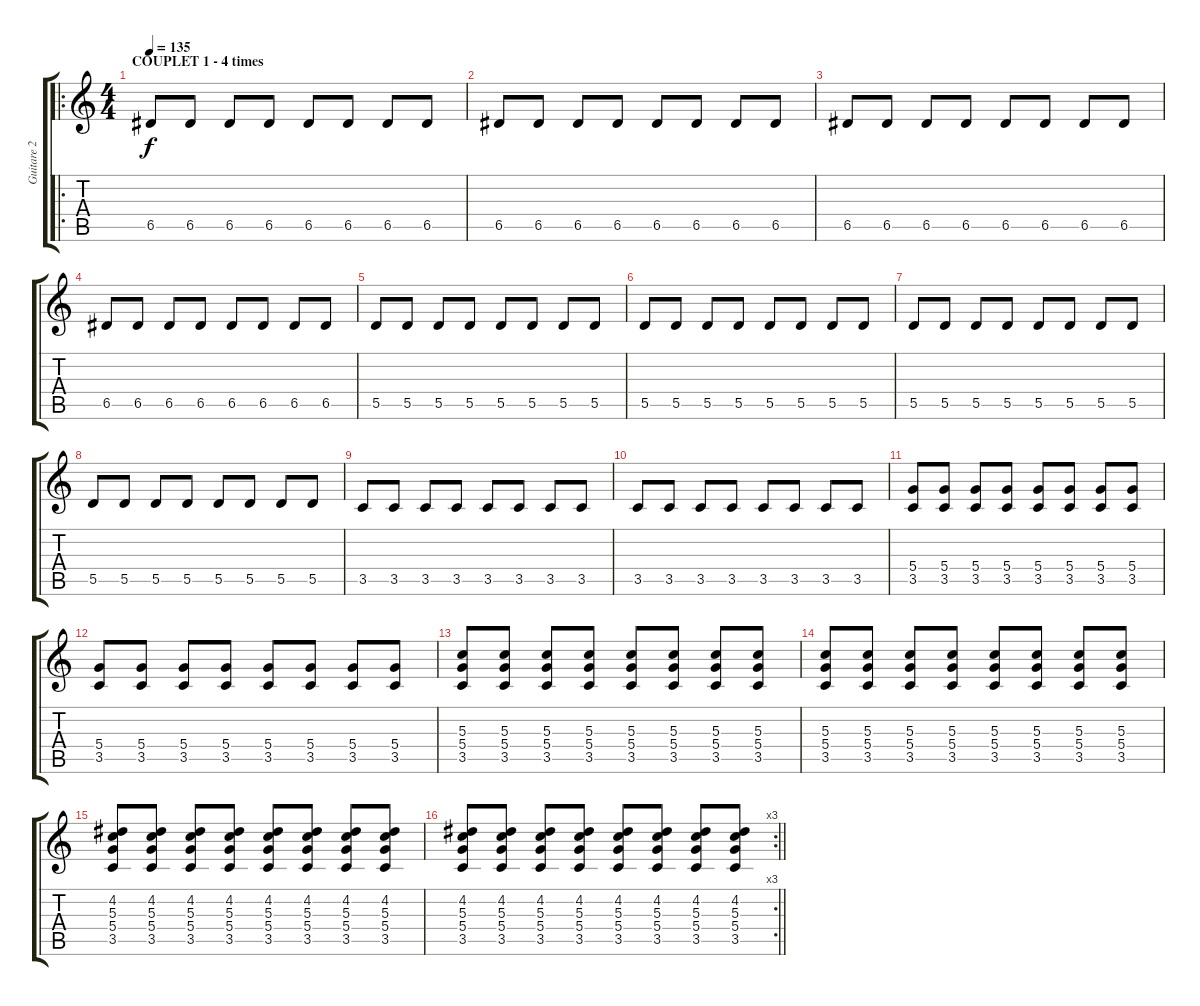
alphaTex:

\track ("Guitare 2" "Guitare 2") {instrument electricguitarclean}
\staff {score tabs}
\tuning (E4 B3 G3 D3 A2 E2) {hide}
\ro
\ts (4 4)
\section ("" "COUPLET 1 - 4 times")
\tempo 135
\clef g2
\ks c
6.5.8{dy f} 6.5.8 6.5.8 6.5.8 6.5.8 6.5.8 6.5.8 6.5.8 |
6.5.8 6.5.8 6.5.8 6.5.8 6.5.8 6.5.8 6.5.8 6.5.8 |
6.5.8 6.5.8 6.5.8 6.5.8 6.5.8 6.5.8 6.5.8 6.5.8 |
6.5.8 6.5.8 6.5.8 6.5.8 6.5.8 6.5.8 6.5.8 6.5.8 |
5.5.8 5.5.8 5.5.8 5.5.8 5.5.8 5.5.8 5.5.8 5.5.8 |
5.5.8 5.5.8 5.5.8 5.5.8 5.5.8 5.5.8 5.5.8 5.5.8 |
5.5.8 5.5.8 5.5.8 5.5.8 5.5.8 5.5.8 5.5.8 5.5.8 |
5.5.8 5.5.8 5.5.8 5.5.8 5.5.8 5.5.8 5.5.8 5.5.8 |
3.5.8 3.5.8 3.5.8 3.5.8 3.5.8 3.5.8 3.5.8 3.5.8 |
3.5.8 3.5.8 3.5.8 3.5.8 3.5.8 3.5.8 3.5.8 3.5.8 |
(5.4 3.5).8 (5.4 3.5).8 (5.4 3.5).8 (5.4 3.5).8 (5.4 3.5).8 (5.4 3.5).8 (5.4 3.5).8 (5.4 3.5).8 |
(5.4 3.5).8 (5.4 3.5).8 (5.4 3.5).8 (5.4 3.5).8 (5.4 3.5).8 (5.4 3.5).8 (5.4 3.5).8 (5.4 3.5).8 |
(5.3 5.4 3.5).8 (5.3 5.4 3.5).8 (5.3 5.4 3.5).8 (5.3 5.4 3.5).8 (5.3 5.4 3.5).8 (5.3 5.4 3.5).8 (5.3 5.4 3.5).8 (5.3 5.4 3.5).8 |
(5.3 5.4 3.5).8 (5.3 5.4 3.5).8 (5.3 5.4 3.5).8 (5.3 5.4 3.5).8 (5.3 5.4 3.5).8 (5.3 5.4 3.5).8 (5.3 5.4 3.5).8 (5.3 5.4 3.5).8 |
(4.2 5.3 5.4 3.5).8 (4.2 5.3 5.4 3.5).8 (4.2 5.3 5.4 3.5).8 (4.2 5.3 5.4 3.5).8 (4.2 5.3 5.4 3.5).8 (4.2 5.3 5.4 3.5).8 (4.2 5.3 5.4 3.5).8 (4.2 5.3 5.4 3.5).8 |
\rc 3
\barLineRight lightlight
(4.2 5.3 5.4 3.5).8 (4.2 5.3 5.4 3.5).8 (4.2 5.3 5.4 3.5).8 (4.2 5.3 5.4 3.5).8 (4.2 5.3 5.4 3.5).8 (4.2 5.3 5.4 3.5).8 (4.2 5.3 5.4 3.5).8 (4.2 5.3 5.4 3.5).8
